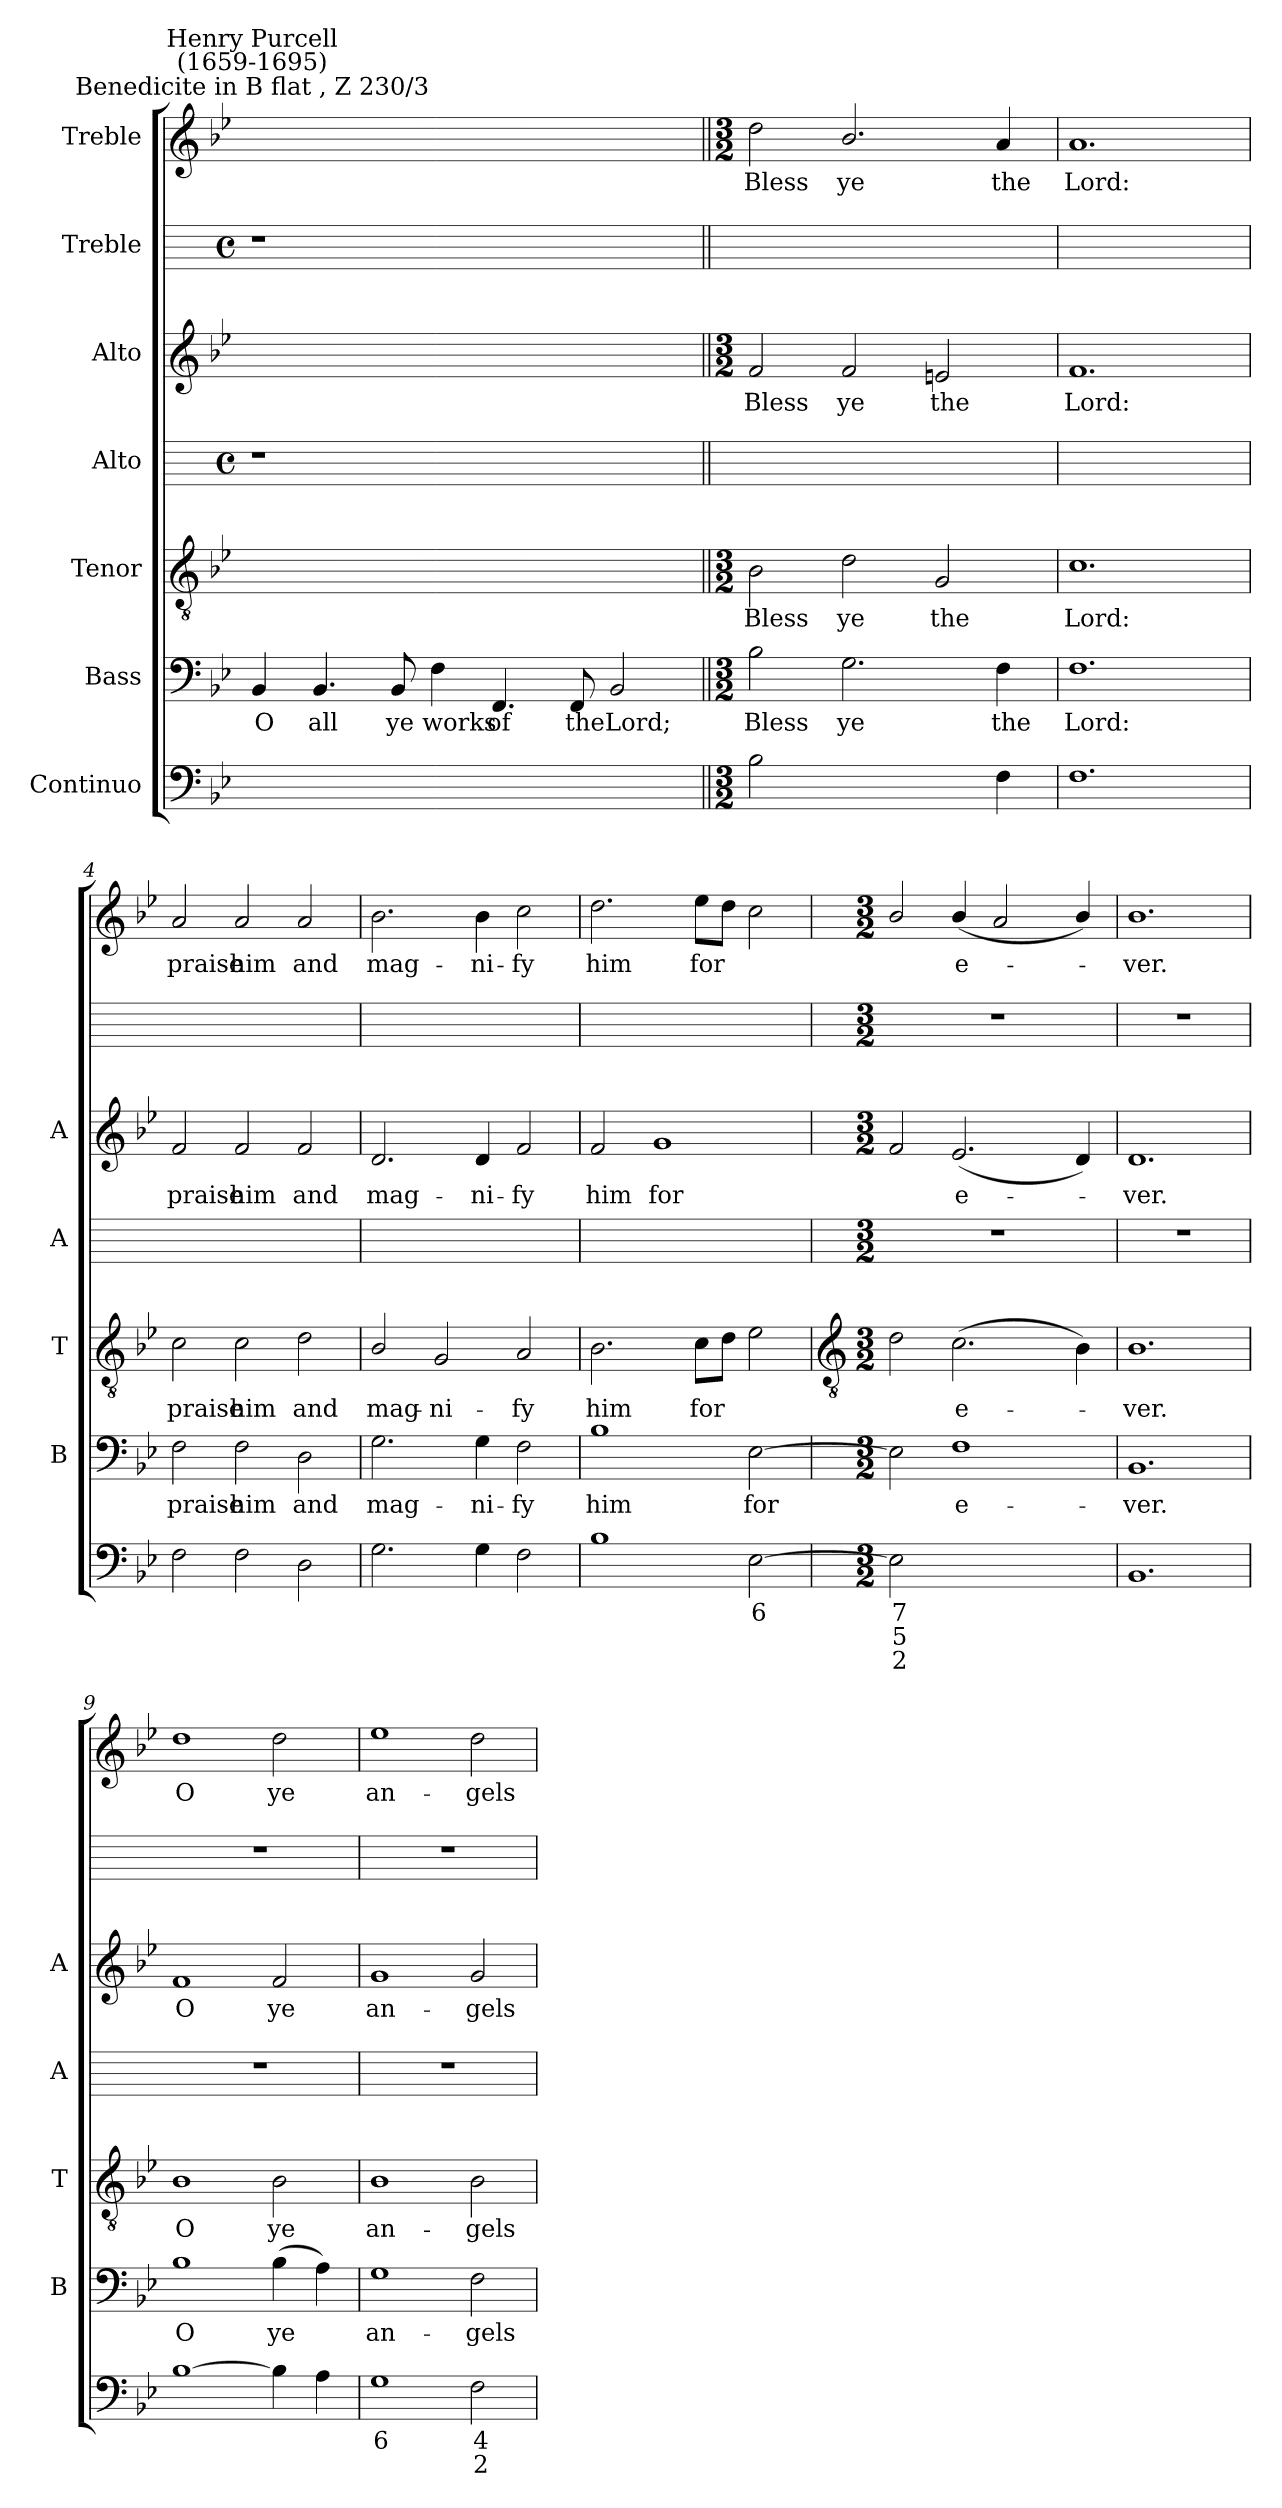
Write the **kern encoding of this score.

**kern	**text	**text	**text	**kern	**text	**kern	**text	**kern	**kern	**text	**kern	**kern	**text
*part7	*part7	*part7	*part7	*part6	*part6	*part5	*part5	*part4	*part3	*part3	*part2	*part1	*part1
*staff7	*staff7	*staff7	*staff7	*staff6	*staff6	*staff5	*staff5	*staff4	*staff3	*staff3	*staff2	*staff1	*staff1
*I"Continuo	*	*	*	*I"Bass	*	*I"Tenor	*	*I"Alto	*I"Alto	*	*I"Treble	*I"Treble	*
*	*	*	*	*I'B	*	*I'T	*	*I'A	*I'A	*	*	*	*
*clefF4	*	*	*	*clefF4	*	*clefGv2	*	*	*clefG2	*	*	*clefG2	*
*k[b-e-]	*	*	*	*k[b-e-]	*	*k[b-e-]	*	*	*k[b-e-]	*	*	*k[b-e-]	*
*B-:	*	*	*	*B-:	*	*B-:	*	*	*B-:	*	*	*B-:	*
*	*	*	*	*	*	*	*	*M4/4	*	*	*M4/4	*	*
*	*	*	*	*	*	*	*	*met(c)	*	*	*met(c)	*	*
=1	=1	=1	=1	=1	=1	=1	=1	=1	=1	=1	=1	=1	=1
!	!	!	!	!	!	!	!	!	!	!	!	!LO:TX:a:cj:t=Benedicite in B flat , Z 230/3	!
!	!	!	!	!	!	!	!	!	!	!	!	!LO:TX:a:cj:t=Henry Purcell\n(1659-1695)	!
!	!	!	!	!	!LO:LY:b	!	!	!	!	!	!	!	!
1ryy	.	.	.	4BB-	O	1ryy	.	1r	1ryy	.	1r	1ryy	.
!	!	!	!	!	!LO:LY:b	!	!	!	!	!	!	!	!
.	.	.	.	4.BB-	all	.	.	.	.	.	.	.	.
!	!	!	!	!	!LO:LY:b	!	!	!	!	!	!	!	!
.	.	.	.	8BB-	ye	.	.	.	.	.	.	.	.
!	!	!	!	!	!LO:LY:b	!	!	!	!	!	!	!	!
.	.	.	.	4F	works	.	.	.	.	.	.	.	.
!	!	!	!	!	!LO:LY:b	!	!	!	!	!	!	!	!
1ryy	.	.	.	4.FF	of	1ryy	.	1ryy	1ryy	.	1ryy	1ryy	.
!	!	!	!	!	!LO:LY:b	!	!	!	!	!	!	!	!
.	.	.	.	8FF	the	.	.	.	.	.	.	.	.
!	!	!	!	!	!LO:LY:b	!	!	!	!	!	!	!	!
.	.	.	.	2BB-	Lord;	.	.	.	.	.	.	.	.
=2||	=2||	=2||	=2||	=2||	=2||	=2||	=2||	=2||	=2||	=2||	=2||	=2||	=2||
*M3/2	*	*	*	*M3/2	*	*M3/2	*	*	*M3/2	*	*	*M3/2	*
!	!	!	!	!	!LO:LY:b	!	!LO:LY:b	!	!	!LO:LY:b	!	!	!LO:LY:b
2B-	.	.	.	2B-	Bless	2B-	Bless	1.r	2f	Bless	1.r	2dd	Bless
!	!LO:LY:b	!	!	!	!LO:LY:b	!	!LO:LY:b	!	!	!LO:LY:b	!	!	!LO:LY:b
[2Gyy	7	.	.	2.G	ye	2d	ye	.	2f	ye	.	2.b-/	ye
!	!LO:LY:b	!	!	!	!	!	!LO:LY:b	!	!	!LO:LY:b	!	!	!
4Gyy]	6	.	.	.	.	2G	the	.	2en	the	.	.	.
!	!	!	!	!	!LO:LY:b	!	!	!	!	!	!	!	!LO:LY:b
4F	.	.	.	4F	the	.	.	.	.	.	.	4a	the
=3	=3	=3	=3	=3	=3	=3	=3	=3	=3	=3	=3	=3	=3
!	!	!	!	!	!LO:LY:b	!	!LO:LY:b	!	!	!LO:LY:b	!	!	!LO:LY:b
1.F	.	.	.	1.F	Lord:	1.c	Lord:	1.r	1.f	Lord:	1.r	1.a	Lord:
=4	=4	=4	=4	=4	=4	=4	=4	=4	=4	=4	=4	=4	=4
!	!	!	!	!	!LO:LY:b	!	!LO:LY:b	!	!	!LO:LY:b	!	!	!LO:LY:b
2F	.	.	.	2F	praise	2c	praise	1.r	2f	praise	1.r	2a	praise
!	!	!	!	!	!LO:LY:b	!	!LO:LY:b	!	!	!LO:LY:b	!	!	!LO:LY:b
2F	.	.	.	2F	him	2c	him	.	2f	him	.	2a	him
!	!	!	!	!	!LO:LY:b	!	!LO:LY:b	!	!	!LO:LY:b	!	!	!LO:LY:b
2D	.	.	.	2D	and	2d	and	.	2f	and	.	2a	and
=5	=5	=5	=5	=5	=5	=5	=5	=5	=5	=5	=5	=5	=5
!	!	!	!	!	!LO:LY:b	!	!LO:LY:b	!	!	!LO:LY:b	!	!	!LO:LY:b
2.G	.	.	.	2.G	mag-	2B-/	mag-	1.r	2.d	mag-	1.r	2.b-	mag-
!	!	!	!	!	!	!	!LO:LY:b	!	!	!	!	!	!
.	.	.	.	.	.	2G	-ni-	.	.	.	.	.	.
!	!	!	!	!	!LO:LY:b	!	!	!	!	!LO:LY:b	!	!	!LO:LY:b
4G	.	.	.	4G	-ni-	.	.	.	4d	-ni-	.	4b-	-ni-
!	!	!	!	!	!LO:LY:b	!	!LO:LY:b	!	!	!LO:LY:b	!	!	!LO:LY:b
2F	.	.	.	2F	-fy	2A	-fy	.	2f	-fy	.	2cc	-fy
=6	=6	=6	=6	=6	=6	=6	=6	=6	=6	=6	=6	=6	=6
!	!	!	!	!	!LO:LY:b	!	!LO:LY:b	!	!	!LO:LY:b	!	!	!LO:LY:b
1B-	.	.	.	1B-	him	2.B-	him	1.r	2f	him	1.r	2.dd	him
!	!	!	!	!	!	!	!	!	!	!LO:LY:b	!	!	!
.	.	.	.	.	.	.	.	.	1g	for	.	.	.
!	!	!	!	!	!	!	!LO:LY:b	!	!	!	!	!	!LO:LY:b
.	.	.	.	.	.	8cL	for	.	.	.	.	8ee-L	for
.	.	.	.	.	.	8dJ	.	.	.	.	.	8ddJ	.
!	!LO:LY:b	!	!	!	!LO:LY:b	!	!	!	!	!	!	!	!
[2E-	6	.	.	[2E-	for	2e-	.	.	.	.	.	2cc	.
!!LO:LB:g=z
=7	=7	=7	=7	=7	=7	=7	=7	=7	=7	=7	=7	=7	=7
*	*	*	*	*	*	*clefGv2	*	*	*	*	*	*	*
*M3/2	*	*	*	*M3/2	*	*M3/2	*	*M3/2	*M3/2	*	*M3/2	*M3/2	*
!	!LO:LY:b	!LO:LY:b	!LO:LY:b	!	!	!	!	!	!	!	!	!	!
2E-]	7	5	2	2E-]	.	2d	.	1.r	2f	.	1.r	2b-/	.
!	!LO:LY:b	!LO:LY:b	!	!	!LO:LY:b	!	!LO:LY:b	!	!	!LO:LY:b	!	!	!LO:LY:b
[2Fyy	4	7	.	1F	e-	(>2.c	e-	.	(<2.e-	e-	.	(<4b-/	e-
.	.	.	.	.	.	.	.	.	.	.	.	2a	.
!	!LO:LY:b	!	!	!	!	!	!	!	!	!	!	!	!
2Fyy]	3	.	.	.	.	.	.	.	.	.	.	.	.
.	.	.	.	.	.	4B-)	.	.	4d)	.	.	4b-/)	.
=8	=8	=8	=8	=8	=8	=8	=8	=8	=8	=8	=8	=8	=8
!	!	!	!	!	!LO:LY:b	!	!LO:LY:b	!	!	!LO:LY:b	!	!	!LO:LY:b
1.BB-	.	.	.	1.BB-	-ver.	1.B-	ver.	1.r	1.d	ver.	1.r	1.b-	ver.
=9	=9	=9	=9	=9	=9	=9	=9	=9	=9	=9	=9	=9	=9
!	!	!	!	!	!LO:LY:b	!	!LO:LY:b	!	!	!LO:LY:b	!	!	!LO:LY:b
[1B-	.	.	.	1B-	O	1B-	O	1.r	1f	O	1.r	1dd	O
!	!	!	!	!	!LO:LY:b	!	!LO:LY:b	!	!	!LO:LY:b	!	!	!LO:LY:b
4B-]	.	.	.	(>4B-	ye	2B-	ye	.	2f	ye	.	2dd	ye
4A	.	.	.	4A)	.	.	.	.	.	.	.	.	.
=10	=10	=10	=10	=10	=10	=10	=10	=10	=10	=10	=10	=10	=10
!	!LO:LY:b	!	!	!	!LO:LY:b	!	!LO:LY:b	!	!	!LO:LY:b	!	!	!LO:LY:b
1G	6	.	.	1G	an-	1B-	an-	1.r	1g	an-	1.r	1ee-	an-
!	!LO:LY:b	!LO:LY:b	!	!	!LO:LY:b	!	!LO:LY:b	!	!	!LO:LY:b	!	!	!LO:LY:b
2F	4	2	.	2F	-gels	2B-	-gels	.	2g	-gels	.	2dd	-gels
=	=	=	=	=	=	=	=	=	=	=	=	=	=
*-	*-	*-	*-	*-	*-	*-	*-	*-	*-	*-	*-	*-	*-
